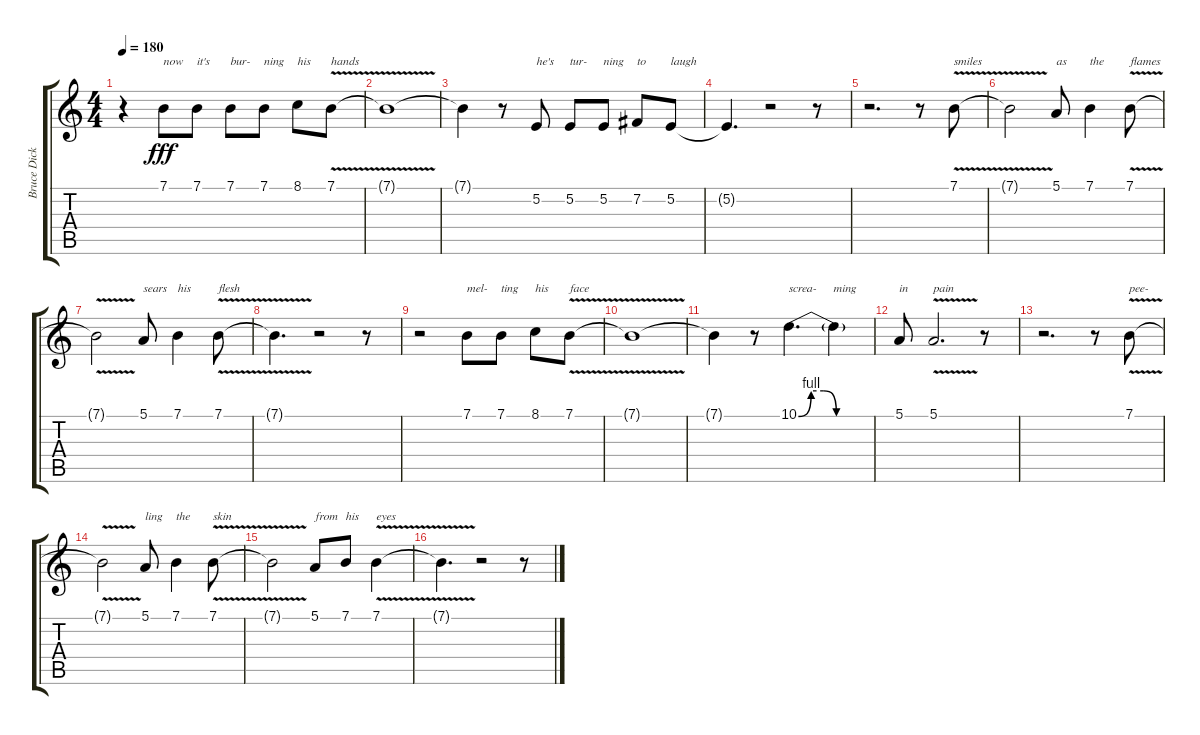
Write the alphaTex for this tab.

\track ("Bruce Dickinson - Vocals" "Bruce Dick") {instrument lead6voice}
\staff {score tabs}
\tuning (E4 B3 G3 D3 A2 E2) {hide}
\ts (4 4)
\tempo 180
\clef g2
\ks c
r.4{dy fff} 7.1.8{txt "now"} 7.1.8{txt "it's"} 7.1.8{txt "bur-"} 7.1.8{txt "ning"} 8.1.8{txt "his"} 7.1{v}.8{txt "hands"} |
7.1{t}.1 |
7.1{t}.4 r.8 5.2.8{txt "he's"} 5.2.8{txt "tur-"} 5.2.8{txt "ning"} 7.2.8{txt "to"} 5.2.8{txt "laugh"} |
5.2{t}.4{d} r.2 r.8 |
r.2{d} r.8 7.1{v}.8{txt "smiles"} |
7.1{t}.2 5.1.8{txt "as"} 7.1.4{txt "the"} 7.1{v}.8{txt "flames"} |
7.1{t}.2 5.1.8{txt "sears"} 7.1.4{txt "his"} 7.1{v}.8{txt "flesh"} |
7.1{t}.4{d} r.2 r.8 |
r.2 7.1.8{txt "mel-"} 7.1.8{txt "ting"} 8.1.8{txt "his"} 7.1{v}.8{txt "face"} |
7.1{t}.1 |
7.1{t}.4 r.8 10.1{be (custom 0 0 10 4 20 4 30 0 60 0)}.4{d txt "screa-"} 10.1{t}.4{txt "ming"} |
5.1.8{txt "in"} 5.1{v}.2{d txt "pain"} r.8 |
r.2{d} r.8 7.1{v}.8{txt "pee-"} |
7.1{t}.2 5.1.8{txt "ling"} 7.1.4{txt "the"} 7.1{v}.8{txt "skin"} |
7.1{t}.2 5.1.8{txt "from"} 7.1.8{txt "his"} 7.1{v}.4{txt "eyes"} |
7.1{t}.4{d} r.2 r.8
